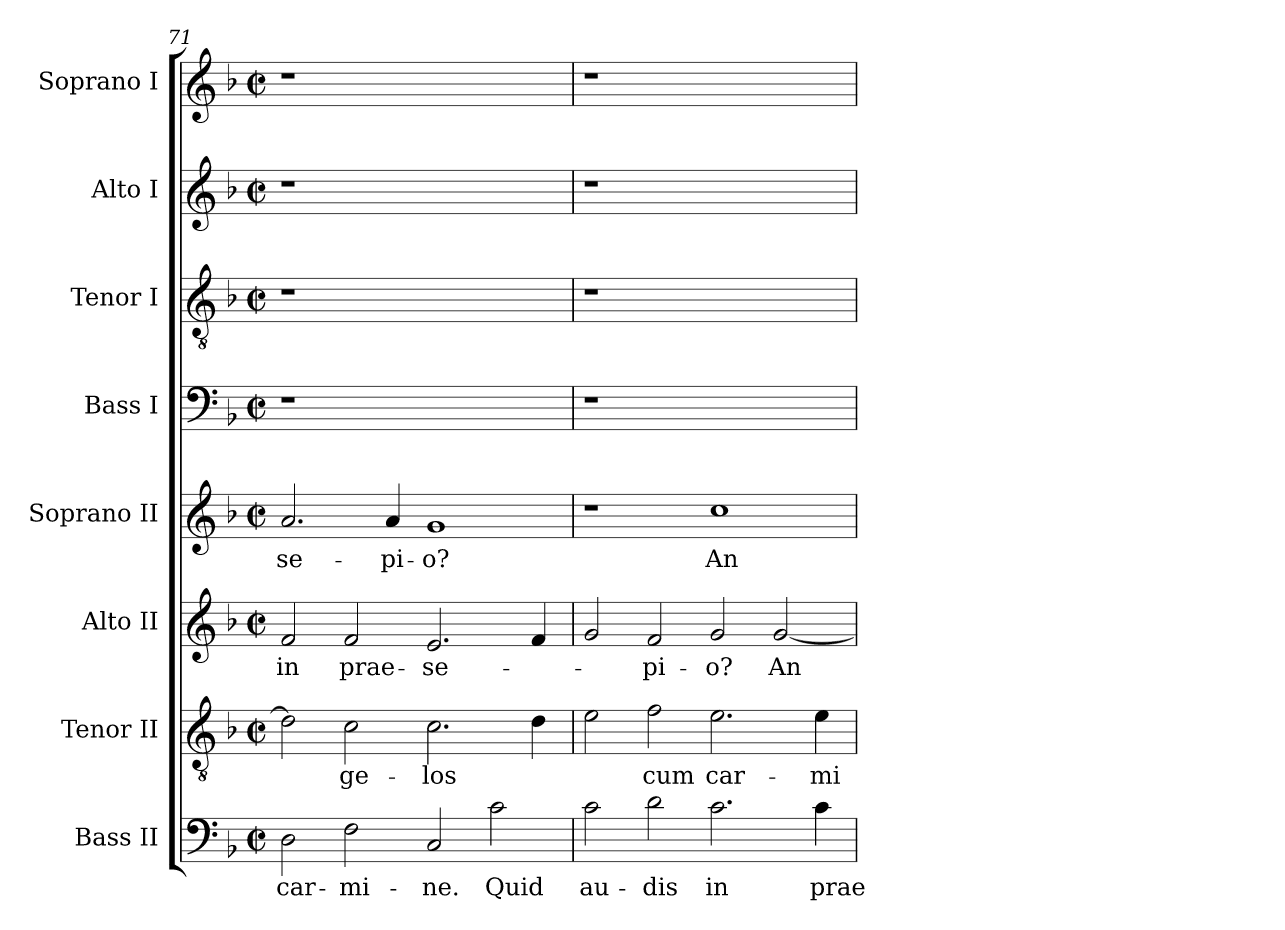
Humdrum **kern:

**kern	**text	**kern	**text	**kern	**text	**kern	**text	**kern	**kern	**kern	**kern
*part8	*part8	*part7	*part7	*part6	*part6	*part5	*part5	*part4	*part3	*part2	*part1
*staff8	*staff8	*staff7	*staff7	*staff6	*staff6	*staff5	*staff5	*staff4	*staff3	*staff2	*staff1
*I"Bass II	*	*I"Tenor II	*	*I"Alto II	*	*I"Soprano II	*	*I"Bass I	*I"Tenor I	*I"Alto I	*I"Soprano I
*I'B. II	*	*I'T. II	*	*I'A. II	*	*	*	*I'B. I	*I'T. I	*I'A. I	*
*clefF4	*	*clefGv2	*	*clefG2	*	*clefG2	*	*clefF4	*clefGv2	*clefG2	*clefG2
*	*	*ITrd7c12	*	*	*	*	*	*	*ITrd7c12	*	*
*k[b-]	*	*k[b-]	*	*k[b-]	*	*k[b-]	*	*k[b-]	*k[b-]	*k[b-]	*k[b-]
*F:	*	*F:	*	*F:	*	*F:	*	*F:	*F:	*F:	*F:
*M2/2	*	*M2/2	*	*M2/2	*	*M2/2	*	*M2/2	*M2/2	*M2/2	*M2/2
*met(c|)	*	*met(c|)	*	*met(c|)	*	*met(c|)	*	*met(c|)	*met(c|)	*met(c|)	*met(c|)
=71	=71	=71	=71	=71	=71	=71	=71	=71	=71	=71	=71
!	!LO:LY:b:color=#000000	!	!	!	!	!	!	!	!	!	!
!	!	!	!	!	!LO:LY:b:color=#000000	!	!	!	!	!	!
!	!	!	!	!	!	!	!LO:LY:b:color=#000000	!LO:N:vis=1	!LO:N:vis=1	!LO:N:vis=1	!LO:N:vis=1
2Di\	car-	2Di\]	.	2fi/	in	2.ai/	-se-	1r	1r	1r	1r
!	!LO:LY:b:color=#000000	!	!	!	!	!	!	!	!	!	!
!	!	!	!LO:LY:b:color=#000000	!	!	!	!	!	!	!	!
!	!	!	!	!	!LO:LY:b:color=#000000	!	!	!	!	!	!
2Fi\	-mi-	2Ci\	-ge-	2fi/	prae-	.	.	.	.	.	.
!	!	!	!	!	!	!	!LO:LY:b:color=#000000	!	!	!	!
.	.	.	.	.	.	4ai/	-pi-	.	.	.	.
!	!LO:LY:b:color=#000000	!	!	!	!	!	!	!	!	!	!
!	!	!	!LO:LY:b:color=#000000	!	!	!	!	!	!	!	!
!	!	!	!	!	!LO:LY:b:color=#000000	!	!	!	!	!	!
!	!	!	!	!	!	!	!LO:LY:b:color=#000000	!	!	!	!
2Ci/	-ne.	2.Ci\	-los	2.ei/	-se-	1gi	-o?	1ryy	1ryy	1ryy	1ryy
!	!LO:LY:b:color=#000000	!	!	!	!	!	!	!	!	!	!
2ci\	Quid	.	.	.	.	.	.	.	.	.	.
.	.	4Di\	.	4fi/	.	.	.	.	.	.	.
=72	=72	=72	=72	=72	=72	=72	=72	=72	=72	=72	=72
!	!LO:LY:b:color=#000000	!	!	!	!	!	!	!LO:N:vis=1	!LO:N:vis=1	!LO:N:vis=1	!LO:N:vis=1
2ci\	au-	2Ei\	.	2gi/	.	1r	.	1r	1r	1r	1r
!	!LO:LY:b:color=#000000	!	!	!	!	!	!	!	!	!	!
!	!	!	!LO:LY:b:color=#000000	!	!	!	!	!	!	!	!
!	!	!	!	!	!LO:LY:b:color=#000000	!	!	!	!	!	!
2di\	-dis	2Fi\	cum	2fi/	-pi-	.	.	.	.	.	.
!	!LO:LY:b:color=#000000	!	!	!	!	!	!	!	!	!	!
!	!	!	!LO:LY:b:color=#000000	!	!	!	!	!	!	!	!
!	!	!	!	!	!LO:LY:b:color=#000000	!	!	!	!	!	!
!	!	!	!	!	!	!	!LO:LY:b:color=#000000	!	!	!	!
2.ci\	in	2.Ei\	car-	2gi/	-o?	1cci	An-	1ryy	1ryy	1ryy	1ryy
!	!	!	!	!	!LO:LY:b:color=#000000	!	!	!	!	!	!
.	.	.	.	[<2gi/	An-	.	.	.	.	.	.
!	!LO:LY:b:color=#000000	!	!	!	!	!	!	!	!	!	!
!	!	!	!LO:LY:b:color=#000000	!	!	!	!	!	!	!	!
4ci\	prae-	4Ei\	-mi-	.	.	.	.	.	.	.	.
=	=	=	=	=	=	=	=	=	=	=	=
*-	*-	*-	*-	*-	*-	*-	*-	*-	*-	*-	*-
